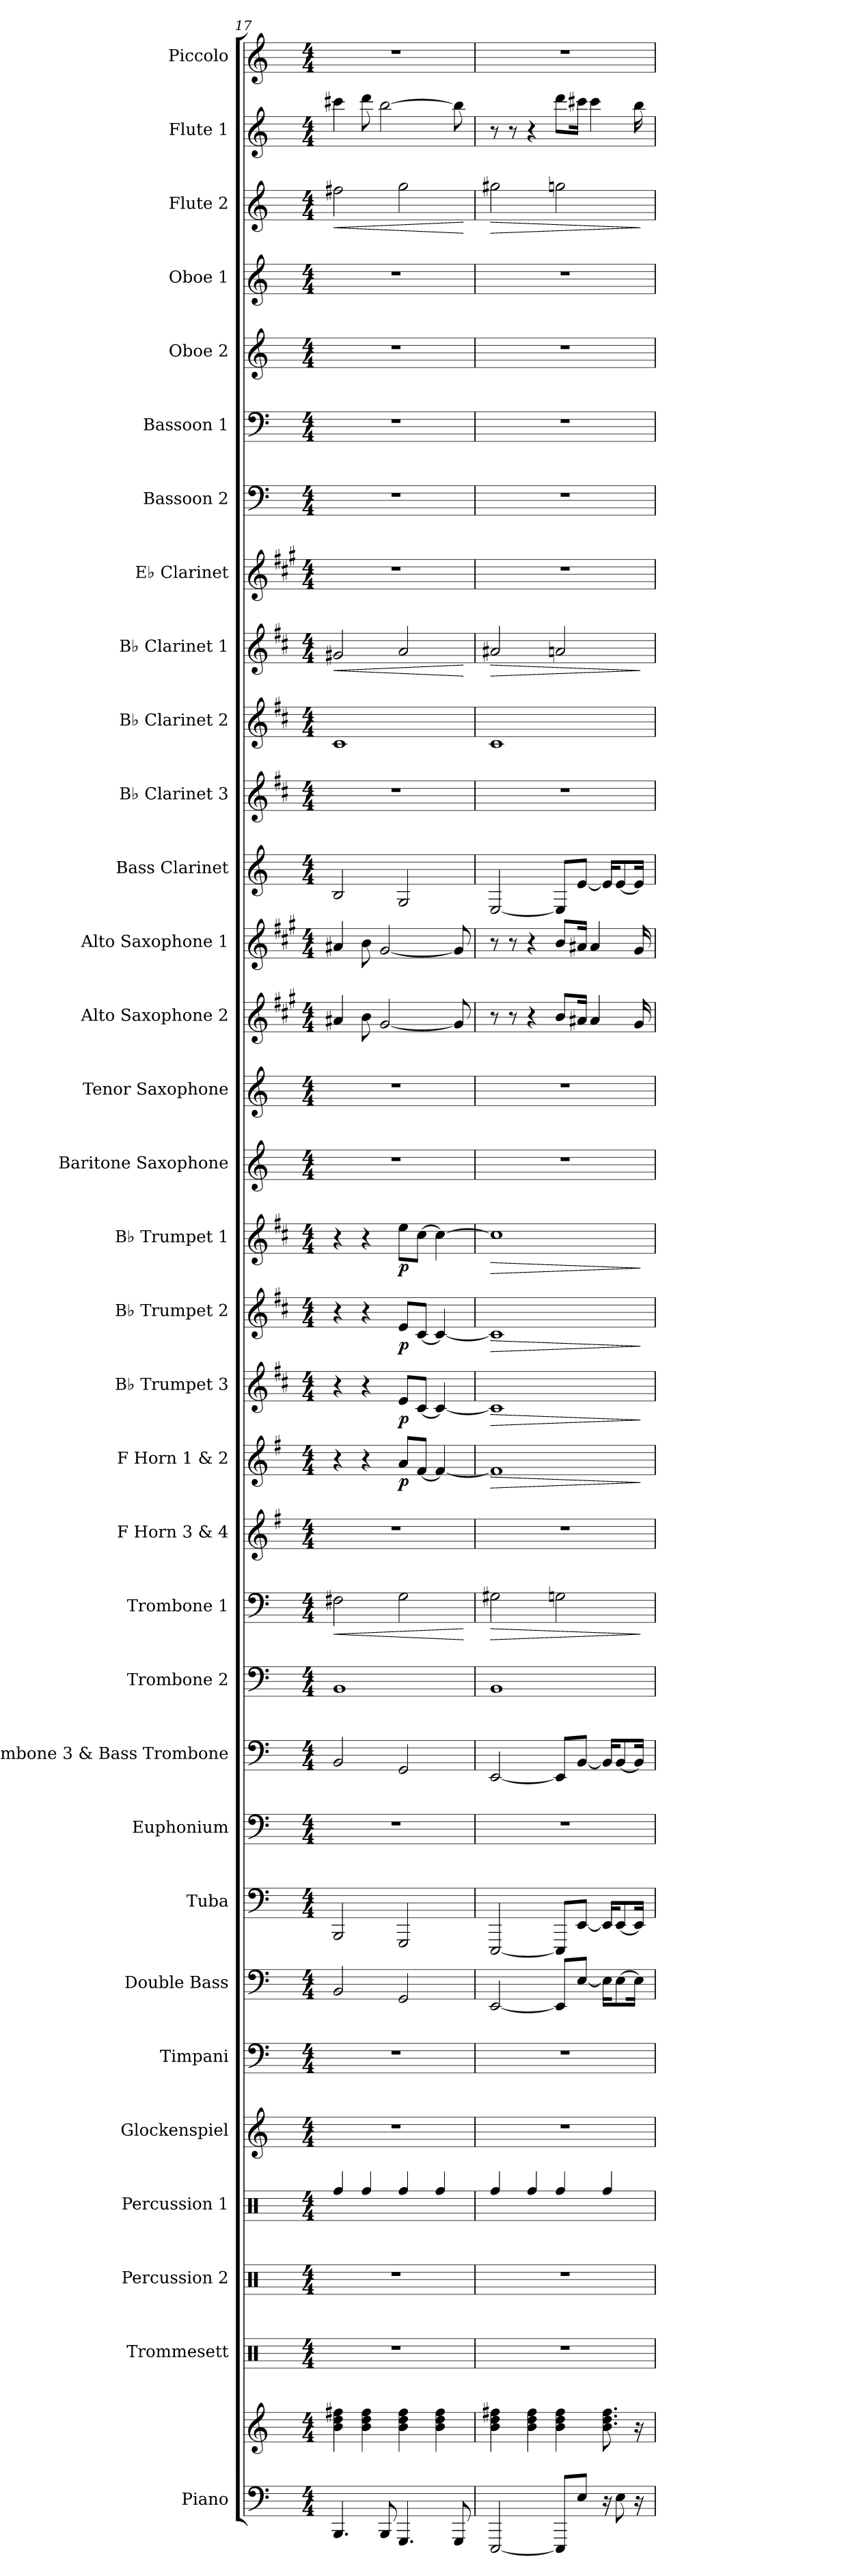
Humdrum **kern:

**kern	**kern	**kern	**kern	**kern	**kern	**kern	**kern	**kern	**kern	**kern	**kern	**kern	**dynam	**kern	**kern	**dynam	**kern	**dynam	**kern	**dynam	**kern	**dynam	**kern	**kern	**kern	**kern	**kern	**kern	**kern	**kern	**dynam	**kern	**kern	**kern	**kern	**kern	**kern	**dynam	**kern	**kern
*part33	*part33	*part32	*part31	*part30	*part29	*part28	*part27	*part26	*part25	*part24	*part23	*part22	*part22	*part21	*part20	*part20	*part19	*part19	*part18	*part18	*part17	*part17	*part16	*part15	*part14	*part13	*part12	*part11	*part10	*part9	*part9	*part8	*part7	*part6	*part5	*part4	*part3	*part3	*part2	*part1
*staff34	*staff33	*staff32	*staff31	*staff30	*staff29	*staff28	*staff27	*staff26	*staff25	*staff24	*staff23	*staff22	*staff22	*staff21	*staff20	*staff20	*staff19	*staff19	*staff18	*staff18	*staff17	*staff17	*staff16	*staff15	*staff14	*staff13	*staff12	*staff11	*staff10	*staff9	*staff9	*staff8	*staff7	*staff6	*staff5	*staff4	*staff3	*staff3	*staff2	*staff1
*I"Piano	*	*I"Trommesett	*I"Percussion 2	*I"Percussion 1	*I"Glockenspiel	*I"Timpani	*I"Double Bass	*I"Tuba	*I"Euphonium	*I"Trombone 3 &amp; Bass Trombone	*I"Trombone 2	*I"Trombone 1	*	*I"F Horn 3 &amp; 4	*I"F Horn 1 &amp; 2	*	*I"B♭ Trumpet 3	*	*I"B♭ Trumpet 2	*	*I"B♭ Trumpet 1	*	*I"Baritone Saxophone	*I"Tenor Saxophone	*I"Alto Saxophone 2	*I"Alto Saxophone 1	*I"Bass Clarinet	*I"B♭ Clarinet 3	*I"B♭ Clarinet 2	*I"B♭ Clarinet 1	*	*I"E♭ Clarinet	*I"Bassoon 2	*I"Bassoon 1	*I"Oboe 2	*I"Oboe 1	*I"Flute 2	*	*I"Flute 1	*I"Piccolo
*I'Pno.	*	*I'T. Sett	*I'Perc. 2	*I'Perc. 1	*I'Glk.	*I'Timp.	*I'Db.	*I'Tba.	*I'Euph.	*I'Tbn. 3 B. Tbn.	*I'Tbn. 2	*I'Tbn. 1	*	*I'F Hn. 3 4	*I'F Hn. 1 2	*	*I'B♭ Tpt. 3	*	*I'B♭ Tpt. 2	*	*I'B♭ Tpt. 1	*	*I'Bar. Sax.	*I'T. Sax.	*I'A. Sax. 2	*I'A. Sax. 1	*I'B. Cl.	*I'B♭ Cl. 3	*I'B♭ Cl. 2	*I'B♭ Cl. 1	*	*I'E♭ Cl.	*I'Bsn. 2	*I'Bsn. 1	*I'Ob. 2	*I'Ob. 1	*I'Fl. 2	*	*I'Fl. 1	*I'Picc.
*clefF4	*clefG2	*clefX	*clefX	*clefX	*clefG2	*clefF4	*clefF4	*clefF4	*clefF4	*clefF4	*clefF4	*clefF4	*	*clefG2	*clefG2	*	*clefG2	*	*clefG2	*	*clefG2	*	*clefG2	*clefG2	*clefG2	*clefG2	*clefG2	*clefG2	*clefG2	*clefG2	*	*clefG2	*clefF4	*clefF4	*clefG2	*clefG2	*clefG2	*	*clefG2	*clefG2
*	*	*	*	*	*ITrd-14c-24	*	*ITrd7c12	*	*	*	*	*	*	*ITrd4c7	*ITrd4c7	*	*ITrd1c2	*	*ITrd1c2	*	*ITrd1c2	*	*ITrd12c21	*ITrd8c14	*ITrd5c9	*ITrd5c9	*ITrd8c14	*ITrd1c2	*ITrd1c2	*ITrd1c2	*	*ITrd-2c-3	*	*	*	*	*	*	*	*ITrd-7c-12
*k[]	*k[]	*k[]	*k[]	*k[]	*k[]	*k[]	*k[]	*k[]	*k[]	*k[]	*k[]	*k[]	*	*k[]	*k[]	*	*k[]	*	*k[]	*	*k[]	*	*k[]	*k[]	*k[]	*k[]	*k[]	*k[]	*k[]	*k[]	*	*k[]	*k[]	*k[]	*k[]	*k[]	*k[]	*	*k[]	*k[]
*M4/4	*M4/4	*M4/4	*M4/4	*M4/4	*M4/4	*M4/4	*M4/4	*M4/4	*M4/4	*M4/4	*M4/4	*M4/4	*	*M4/4	*M4/4	*	*M4/4	*	*M4/4	*	*M4/4	*	*M4/4	*M4/4	*M4/4	*M4/4	*M4/4	*M4/4	*M4/4	*M4/4	*	*M4/4	*M4/4	*M4/4	*M4/4	*M4/4	*M4/4	*	*M4/4	*M4/4
=17	=17	=17	=17	=17	=17	=17	=17	=17	=17	=17	=17	=17	=17	=17	=17	=17	=17	=17	=17	=17	=17	=17	=17	=17	=17	=17	=17	=17	=17	=17	=17	=17	=17	=17	=17	=17	=17	=17	=17	=17
!	!	!	!	!	!	!	!	!	!	!	!	!	!LO:HP:b	!	!	!	!	!	!	!	!	!	!	!	!	!	!	!	!	!	!LO:HP:b	!	!	!	!	!	!	!LO:HP:b	!	!
4.BBB/	4b\ 4dd\ 4ff#X\	1r	1r	4Rff/	1r	1r	2BBB/	2BBB/	1r	2BB/	1BB	2F#X\	<	1r	4r	.	4r	.	4r	.	4r	.	1r	1r	4c#X/	4c#X/	2BB/	1r	1B	2f#X/	<	1r	1r	1r	1r	1r	2ff#X\	<	4ccc#X\	1r
.	4b\ 4dd\ 4ff#\	.	.	4Rff/	.	.	.	.	.	.	.	.	.	.	4r	.	4r	.	4r	.	4r	.	.	.	8d\	8d\	.	.	.	.	.	.	.	.	.	.	.	.	8ddd\	.
8BBB/	.	.	.	.	.	.	.	.	.	.	.	.	.	.	.	.	.	.	.	.	.	.	.	.	[2B/	[2B/	.	.	.	.	.	.	.	.	.	.	.	.	[2bb\	.
!	!	!	!	!	!	!	!	!	!	!	!	!	!	!	!	!LO:DY:b	!	!LO:DY:b	!	!LO:DY:b	!	!LO:DY:b	!	!	!	!	!	!	!	!	!	!	!	!	!	!	!	!	!	!
4.GGG/	4b\ 4dd\ 4ff#\	.	.	4Rff/	.	.	2GGG/	2GGG/	.	2GG/	.	2G\	.	.	8d/L	p	8d/L	p	8d/L	p	8dd\L	p	.	.	.	.	2GG/	.	.	2g/	.	.	.	.	.	.	2gg\	.	.	.
.	.	.	.	.	.	.	.	.	.	.	.	.	.	.	[8B/J	.	[8B/J	.	[8B/J	.	[8b\J	.	.	.	.	.	.	.	.	.	.	.	.	.	.	.	.	.	.	.
.	4b\ 4dd\ 4ff#\	.	.	4Rff/	.	.	.	.	.	.	.	.	.	.	4B/_	.	4B/_	.	4B/_	.	4b\_	.	.	.	.	.	.	.	.	.	.	.	.	.	.	.	.	.	.	.
8GGG/	.	.	.	.	.	.	.	.	.	.	.	.	.	.	.	.	.	.	.	.	.	.	.	.	8B/]	8B/]	.	.	.	.	.	.	.	.	.	.	.	.	8bb\]	.
.	.	.	.	.	.	.	.	.	.	.	.	.	[	.	.	.	.	.	.	.	.	.	.	.	.	.	.	.	.	.	[	.	.	.	.	.	.	[	.	.
=18	=18	=18	=18	=18	=18	=18	=18	=18	=18	=18	=18	=18	=18	=18	=18	=18	=18	=18	=18	=18	=18	=18	=18	=18	=18	=18	=18	=18	=18	=18	=18	=18	=18	=18	=18	=18	=18	=18	=18	=18
!	!	!	!	!	!	!	!	!	!	!	!	!	!LO:HP:b	!	!	!LO:HP:b	!	!LO:HP:b	!	!LO:HP:b	!	!LO:HP:b	!	!	!	!	!	!	!	!	!LO:HP:b	!	!	!	!	!	!	!LO:HP:b	!	!
[2EEE/	4b\ 4dd\ 4ff#X\	1r	1r	4Rff/	1r	1r	[2EEE/	[2EEE/	1r	[2EE/	1BB	2G#X\	>	1r	1B]	>	1B]	>	1B]	>	1b]	>	1r	1r	8r	8r	[2EE/	1r	1B	2g#X/	>	1r	1r	1r	1r	1r	2gg#X\	>	8r	1r
.	.	.	.	.	.	.	.	.	.	.	.	.	.	.	.	.	.	.	.	.	.	.	.	.	8r	8r	.	.	.	.	.	.	.	.	.	.	.	.	8r	.
.	4b\ 4dd\ 4ff#\	.	.	4Rff/	.	.	.	.	.	.	.	.	.	.	.	.	.	.	.	.	.	.	.	.	4r	4r	.	.	.	.	.	.	.	.	.	.	.	.	4r	.
8EEE/L]	4b\ 4dd\ 4ff#\	.	.	4Rff/	.	.	8EEE/L]	8EEE/L]	.	8EE/L]	.	2Gn\	.	.	.	.	.	.	.	.	.	.	.	.	8d/L	8d/L	8EE/L]	.	.	2gn/	.	.	.	.	.	.	2ggn\	.	8ddd\L	.
8E/J	.	.	.	.	.	.	[8EE/J	[8EE/J	.	[8BB/J	.	.	.	.	.	.	.	.	.	.	.	.	.	.	16c#X/Jk	16c#X/Jk	[8E/J	.	.	.	.	.	.	.	.	.	.	.	16ccc#X\Jk	.
.	.	.	.	.	.	.	.	.	.	.	.	.	.	.	.	.	.	.	.	.	.	.	.	.	4c#/	4c#/	.	.	.	.	.	.	.	.	.	.	.	.	4ccc#\	.
16r	8.b\ 8.dd\ 8.ff#\	.	.	4Rff/	.	.	16EE\KL]	16EE/KL]	.	16BB/KL]	.	.	.	.	.	.	.	.	.	.	.	.	.	.	.	.	16E/KL]	.	.	.	.	.	.	.	.	.	.	.	.	.
8E\	.	.	.	.	.	.	[8EE\	[8EE/	.	[8BB/	.	.	.	.	.	.	.	.	.	.	.	.	.	.	.	.	[8E/	.	.	.	.	.	.	.	.	.	.	.	.	.
16r	16r	.	.	.	.	.	16EE\Jk]	16EE/Jk]	.	16BB/Jk]	.	.	.	.	.	.	.	.	.	.	.	.	.	.	16B/	16B/	16E/Jk]	.	.	.	.	.	.	.	.	.	.	.	16bb\	.
.	.	.	.	.	.	.	.	.	.	.	.	.	]	.	.	]	.	]	.	]	.	]	.	.	.	.	.	.	.	.	]	.	.	.	.	.	.	]	.	.
=	=	=	=	=	=	=	=	=	=	=	=	=	=	=	=	=	=	=	=	=	=	=	=	=	=	=	=	=	=	=	=	=	=	=	=	=	=	=	=	=
*-	*-	*-	*-	*-	*-	*-	*-	*-	*-	*-	*-	*-	*-	*-	*-	*-	*-	*-	*-	*-	*-	*-	*-	*-	*-	*-	*-	*-	*-	*-	*-	*-	*-	*-	*-	*-	*-	*-	*-	*-
